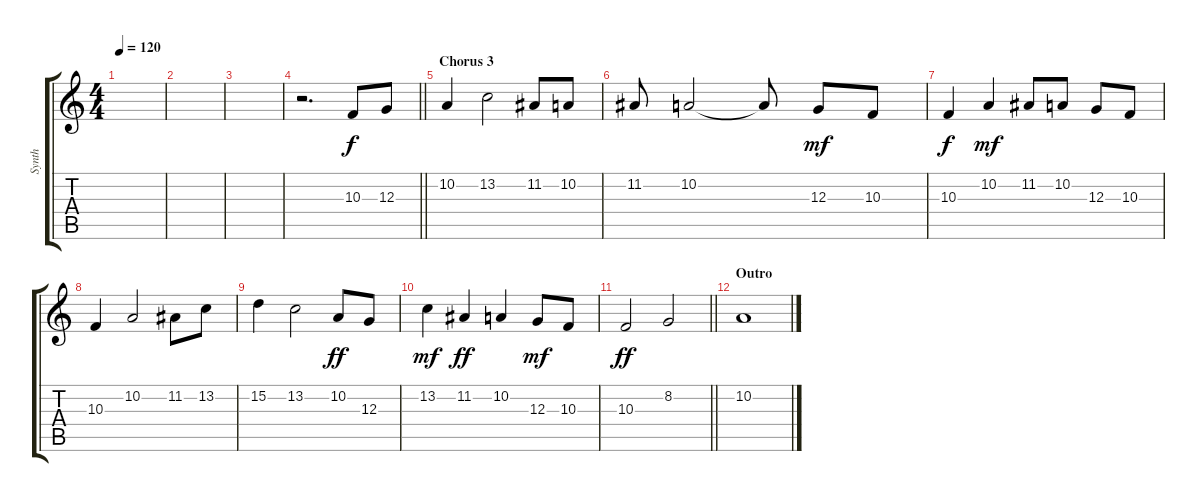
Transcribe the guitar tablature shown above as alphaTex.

\track ("Synth" "Synth") {instrument lead1square}
\staff {score tabs}
\tuning (E4 B3 G3 D3 A2 E2) {hide}
\ts (4 4)
\tempo 120
\clef g2
\ks c
|
|
|
\barLineRight lightlight
r.2{d volume 10} 10.3.8{dy f} 12.3.8 |
\section ("" "Chorus 3")
10.2.4 13.2.2 11.2.8 10.2.8 |
11.2.8 10.2.2 10.2{t}.8 12.3.8{dy mf} 10.3.8 |
10.3.4{dy f} 10.2.4{dy mf} 11.2.8 10.2.8 12.3.8 10.3.8 |
10.3.4 10.2.2 11.2.8 13.2.8 |
15.2.4 13.2.2 10.2.8{dy ff} 12.3.8 |
13.2.4{dy mf} 11.2.4{dy ff} 10.2.4 12.3.8{dy mf} 10.3.8 |
\barLineRight lightlight
10.3.2{dy ff} 8.2.2 |
\section ("" "Outro")
10.2.1{volume 0}
